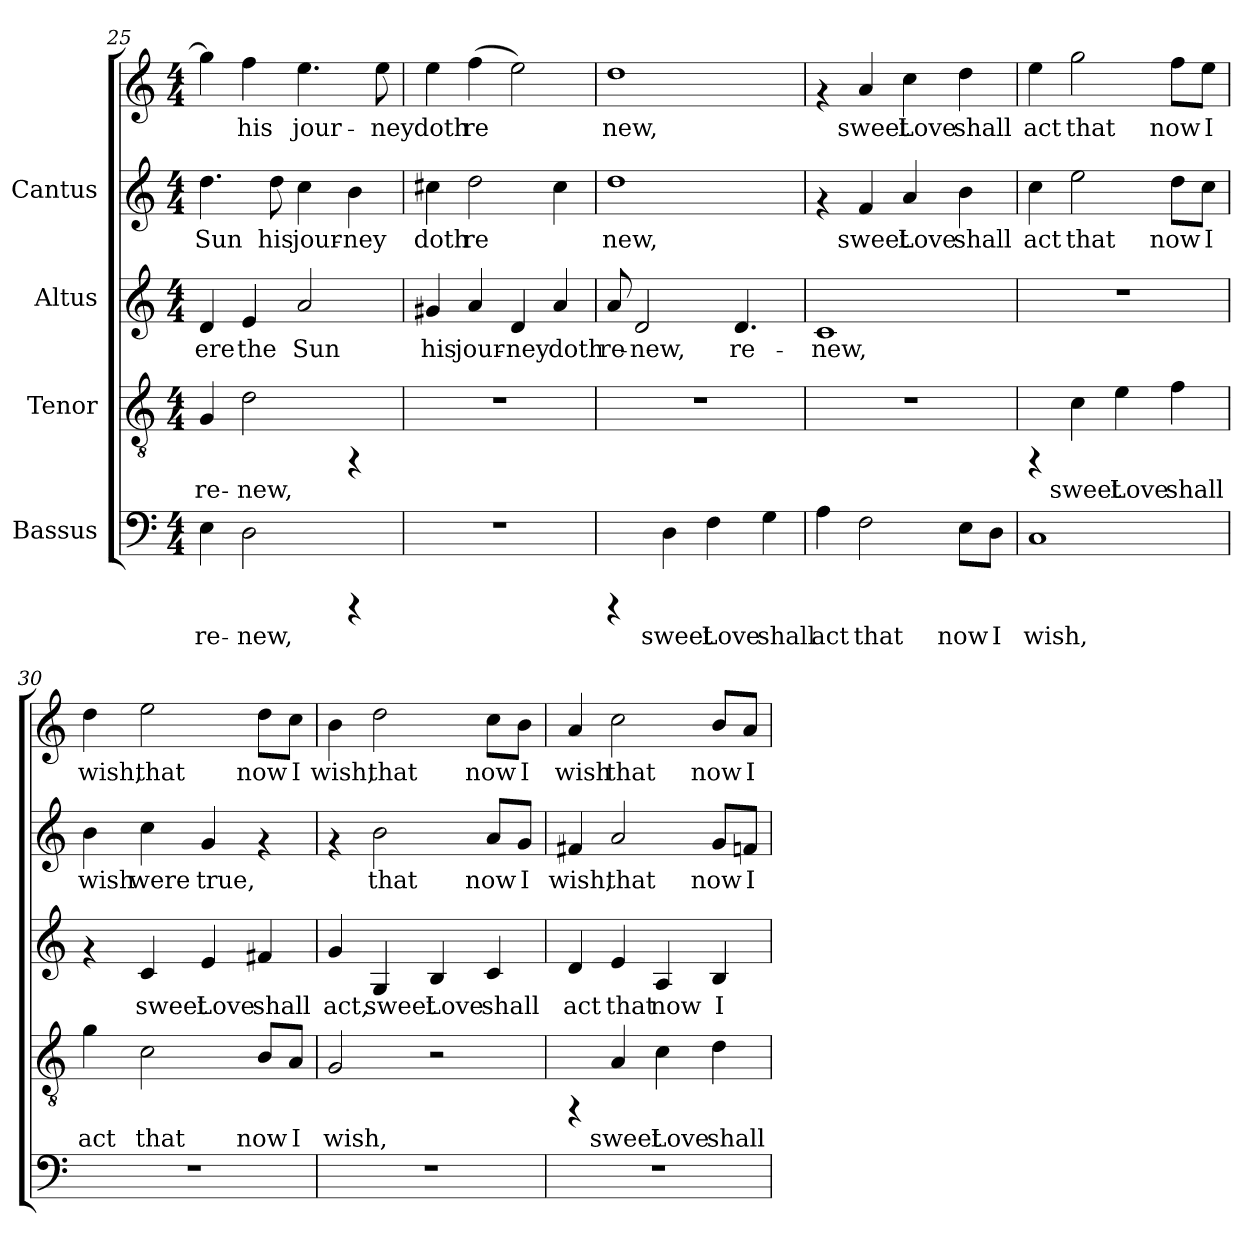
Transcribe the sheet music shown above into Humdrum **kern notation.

**kern	**text	**kern	**text	**kern	**text	**kern	**text	**kern	**text
*part4	*part4	*part3	*part3	*part2	*part2	*part1	*part1	*part1	*part1
*staff5	*staff5	*staff4	*staff4	*staff3	*staff3	*staff2	*staff2	*staff1	*staff1
*I"Bassus	*	*I"Tenor	*	*I"Altus	*	*I"Cantus	*	*	*
*clefF4	*	*clefGv2	*	*clefG2	*	*clefG2	*	*clefG2	*
*M4/4	*	*M4/4	*	*M4/4	*	*M4/4	*	*M4/4	*
=25	=25	=25	=25	=25	=25	=25	=25	=25	=25
!	!LO:LY:b:cj	!	!LO:LY:b:cj	!	!LO:LY:b:cj	!	!LO:LY:b:cj	!	!LO:LY:b:cj
4E\	re-	4G/	re-	4d/	ere	4.dd\	Sun	4gg\]	.
!	!LO:LY:b:cj	!	!LO:LY:b:cj	!	!LO:LY:b:cj	!	!	!	!LO:LY:b:cj
2D\	-new,	2d\	-new,	4e/	the	.	.	4ff\	his
!	!	!	!	!	!	!	!LO:LY:b:cj	!	!
.	.	.	.	.	.	8dd\	his	.	.
!	!	!	!	!	!LO:LY:b:cj	!	!LO:LY:b:cj	!	!LO:LY:b:cj
.	.	.	.	2a/	Sun	4cc\	jour-	4.ee\	jour-
!	!	!	!	!	!	!	!LO:LY:b:cj	!	!
4rCCC	.	4rFF	.	.	.	4b\	-ney	.	.
!	!	!	!	!	!	!	!	!	!LO:LY:b:cj
.	.	.	.	.	.	.	.	8ee\	-ney
=26	=26	=26	=26	=26	=26	=26	=26	=26	=26
!	!	!	!	!	!LO:LY:b:cj	!	!LO:LY:b:cj	!	!LO:LY:b:cj
1r	.	1r	.	4g#X/	his	4cc#X\	-doth	4ee\	doth
!	!	!	!	!	!LO:LY:b:cj	!	!LO:LY:b:cj	!	!LO:LY:b:cj
.	.	.	.	4a/	jour-	2dd\	re-	(>4ff\	re-
!	!	!	!	!	!LO:LY:b:cj	!	!	!	!LO:LY:b:cj
.	.	.	.	4d/	-ney	.	.	2ee\)	--
!	!	!	!	!	!LO:LY:b:cj	!	!LO:LY:b:cj	!	!
.	.	.	.	4a/	doth	4cc#\	--	.	.
!!LO:LB:g=z
=27	=27	=27	=27	=27	=27	=27	=27	=27	=27
!	!	!	!	!	!LO:LY:b:cj	!	!LO:LY:b:cj	!	!LO:LY:b:cj
4rCCC	.	1r	.	8a/	re-	1dd	new,	1dd	-new,
!	!	!	!	!	!LO:LY:b:cj	!	!	!	!
.	.	.	.	2d/	-new,	.	.	.	.
!	!LO:LY:b:cj	!	!	!	!	!	!	!	!
4D\	sweet	.	.	.	.	.	.	.	.
!	!LO:LY:b:cj	!	!	!	!	!	!	!	!
4F\	Love	.	.	.	.	.	.	.	.
!	!	!	!	!	!LO:LY:b:cj	!	!	!	!
.	.	.	.	4.d/	re-	.	.	.	.
!	!LO:LY:b:cj	!	!	!	!	!	!	!	!
4G\	shall	.	.	.	.	.	.	.	.
=28	=28	=28	=28	=28	=28	=28	=28	=28	=28
!	!LO:LY:b:cj	!	!	!	!LO:LY:b:cj	!	!	!	!
4A\	act	1r	.	1c	-new,	4rf	.	4rf	.
!	!LO:LY:b:cj	!	!	!	!	!	!LO:LY:b:cj	!	!LO:LY:b:cj
2F\	that	.	.	.	.	4f/	sweet	4a/	sweet
!	!	!	!	!	!	!	!LO:LY:b:cj	!	!LO:LY:b:cj
.	.	.	.	.	.	4a/	Love	4cc\	Love
!	!LO:LY:b:cj	!	!	!	!	!	!LO:LY:b:cj	!	!LO:LY:b:cj
8E\L	now	.	.	.	.	4b\	shall	4dd\	shall
!	!LO:LY:b:cj	!	!	!	!	!	!	!	!
8D\J	I	.	.	.	.	.	.	.	.
=29	=29	=29	=29	=29	=29	=29	=29	=29	=29
!	!LO:LY:b:cj	!	!	!	!	!	!LO:LY:b:cj	!	!LO:LY:b:cj
1C	wish,	4rFF	.	1r	.	4cc\	act	4ee\	act
!	!	!	!LO:LY:b:cj	!	!	!	!LO:LY:b:cj	!	!LO:LY:b:cj
.	.	4c\	sweet	.	.	2ee\	that	2gg\	that
!	!	!	!LO:LY:b:cj	!	!	!	!	!	!
.	.	4e\	Love	.	.	.	.	.	.
!	!	!	!LO:LY:b:cj	!	!	!	!LO:LY:b:cj	!	!LO:LY:b:cj
.	.	4f\	shall	.	.	8dd\L	now	8ff\L	now
!	!	!	!	!	!	!	!LO:LY:b:cj	!	!LO:LY:b:cj
.	.	.	.	.	.	8cc\J	I	8ee\J	I
=30	=30	=30	=30	=30	=30	=30	=30	=30	=30
!	!	!	!LO:LY:b:cj	!	!	!	!LO:LY:b:cj	!	!LO:LY:b:cj
1r	.	4g\	act	4rf	.	4b\	wish	4dd\	wish,
!	!	!	!LO:LY:b:cj	!	!LO:LY:b:cj	!	!LO:LY:b:cj	!	!LO:LY:b:cj
.	.	2c\	that	4c/	sweet	4cc\	were	2ee\	that
!	!	!	!	!	!LO:LY:b:cj	!	!LO:LY:b:cj	!	!
.	.	.	.	4e/	Love	4g/	true,	.	.
!	!	!	!LO:LY:b:cj	!	!LO:LY:b:cj	!	!	!	!LO:LY:b:cj
.	.	8B/L	now	4f#X/	shall	4rf	.	8dd\L	now
!	!	!	!LO:LY:b:cj	!	!	!	!	!	!LO:LY:b:cj
.	.	8A/J	I	.	.	.	.	8cc\J	I
!!LO:PB:g=z
=31	=31	=31	=31	=31	=31	=31	=31	=31	=31
!	!	!	!LO:LY:b:cj	!	!LO:LY:b:cj	!	!	!	!LO:LY:b:cj
1r	.	2G/	wish,	4g/	act,	4rf	.	4b\	wish,
!	!	!	!	!	!LO:LY:b:cj	!	!LO:LY:b:cj	!	!LO:LY:b:cj
.	.	.	.	4G/	sweet	2b\	that	2dd\	that
!	!	!	!	!	!LO:LY:b:cj	!	!	!	!
.	.	2r	.	4B/	Love	.	.	.	.
!	!	!	!	!	!LO:LY:b:cj	!	!LO:LY:b:cj	!	!LO:LY:b:cj
.	.	.	.	4c/	shall	8a/L	now	8cc\L	now
!	!	!	!	!	!	!	!LO:LY:b:cj	!	!LO:LY:b:cj
.	.	.	.	.	.	8g/J	I	8b\J	I
=32	=32	=32	=32	=32	=32	=32	=32	=32	=32
!	!	!	!	!	!LO:LY:b:cj	!	!LO:LY:b:cj	!	!LO:LY:b:cj
1r	.	4rFF	.	4d/	act	4f#X/	wish,	4a/	wish
!	!	!	!LO:LY:b:cj	!	!LO:LY:b:cj	!	!LO:LY:b:cj	!	!LO:LY:b:cj
.	.	4A/	sweet	4e/	that	2a/	that	2cc\	that
!	!	!	!LO:LY:b:cj	!	!LO:LY:b:cj	!	!	!	!
.	.	4c\	Love	4A/	now	.	.	.	.
!	!	!	!LO:LY:b:cj	!	!LO:LY:b:cj	!	!LO:LY:b:cj	!	!LO:LY:b:cj
.	.	4d\	shall	4B/	I	8g/L	now	8b/L	now
!	!	!	!	!	!	!	!LO:LY:b:cj	!	!LO:LY:b:cj
.	.	.	.	.	.	8fn/J	I	8a/J	I
=	=	=	=	=	=	=	=	=	=
*-	*-	*-	*-	*-	*-	*-	*-	*-	*-
